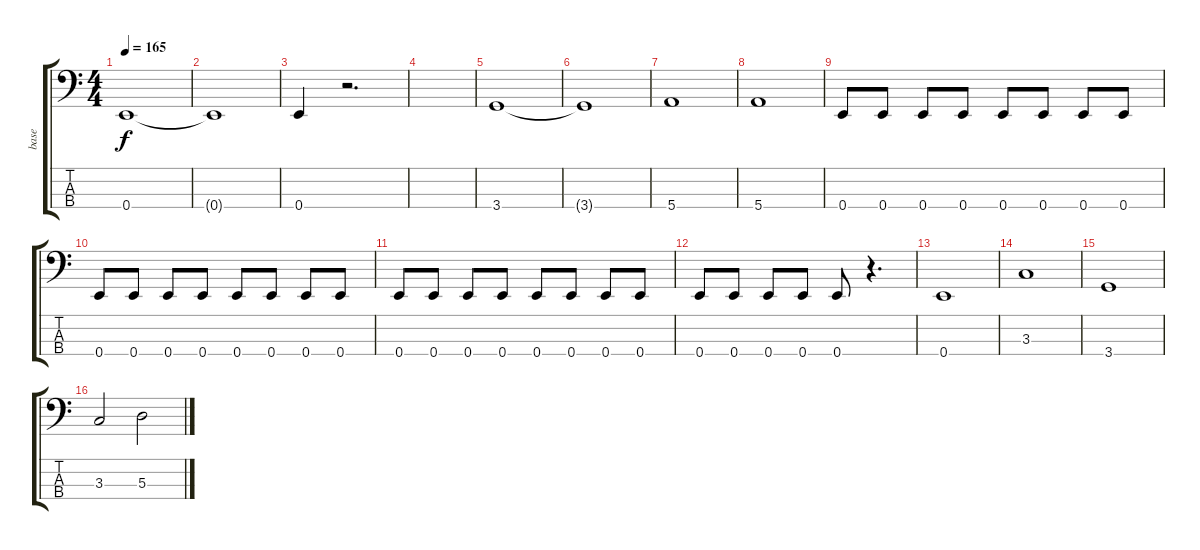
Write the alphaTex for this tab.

\track ("base" "base") {instrument electricbasspick}
\staff {score tabs}
\tuning (G2 D2 A1 E1) {hide}
\ts (4 4)
\tempo 165
\clef f4
\ks c
0.4.1{dy f} |
0.4{t}.1 |
0.4.4 r.2{d} |
|
3.4.1 |
3.4{t}.1 |
5.4.1 |
5.4.1 |
0.4.8 0.4.8 0.4.8 0.4.8 0.4.8 0.4.8 0.4.8 0.4.8 |
0.4.8 0.4.8 0.4.8 0.4.8 0.4.8 0.4.8 0.4.8 0.4.8 |
0.4.8 0.4.8 0.4.8 0.4.8 0.4.8 0.4.8 0.4.8 0.4.8 |
0.4.8 0.4.8 0.4.8 0.4.8 0.4.8 r.4{d} |
0.4.1 |
3.3.1 |
3.4.1 |
3.3.2 5.3.2
